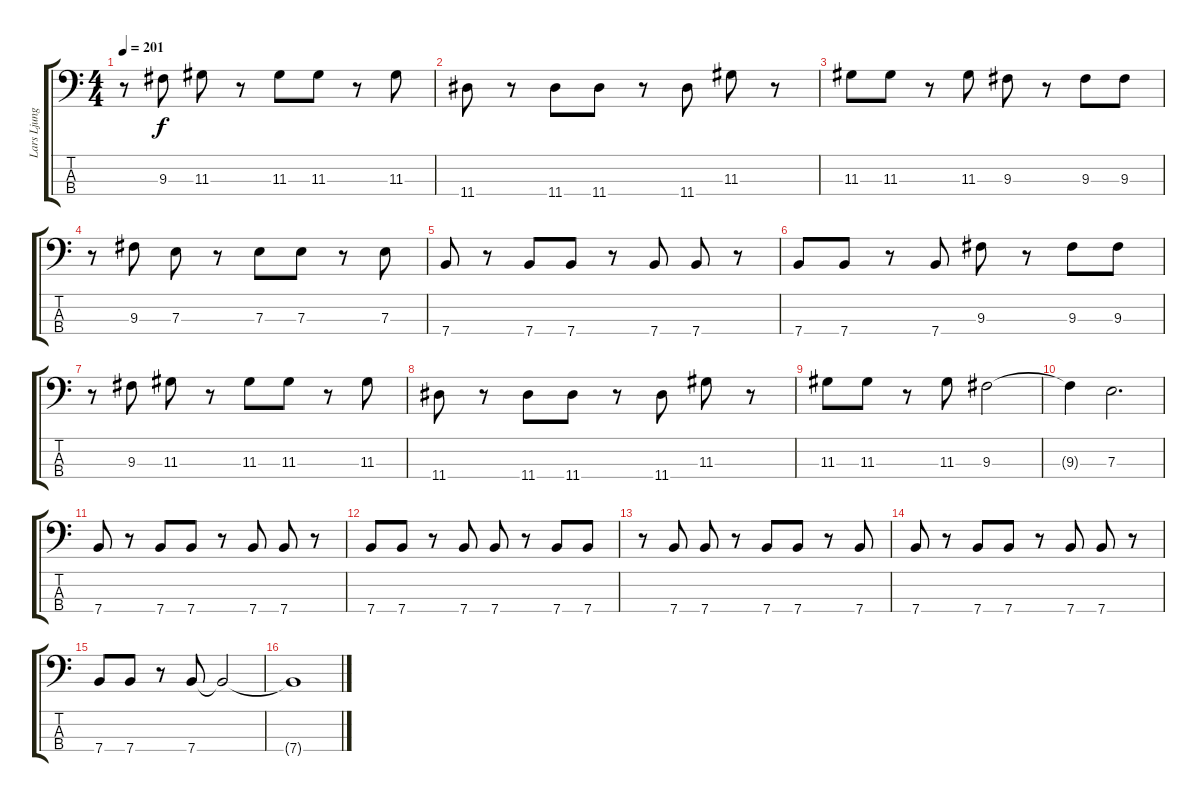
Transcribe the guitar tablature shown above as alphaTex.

\track ("Lars Ljungberg" "Lars Ljung") {instrument electricbasspick}
\staff {score tabs}
\tuning (G2 D2 A1 E1) {hide}
\ts (4 4)
\tempo 201
\clef f4
\ks c
r.8{dy f} 9.3.8 11.3.8 r.8 11.3.8 11.3.8 r.8 11.3.8 |
11.4.8 r.8 11.4.8 11.4.8 r.8 11.4.8 11.3.8 r.8 |
11.3.8 11.3.8 r.8 11.3.8 9.3.8 r.8 9.3.8 9.3.8 |
r.8 9.3.8 7.3.8 r.8 7.3.8 7.3.8 r.8 7.3.8 |
7.4.8 r.8 7.4.8 7.4.8 r.8 7.4.8 7.4.8 r.8 |
7.4.8 7.4.8 r.8 7.4.8 9.3.8 r.8 9.3.8 9.3.8 |
r.8 9.3.8 11.3.8 r.8 11.3.8 11.3.8 r.8 11.3.8 |
11.4.8 r.8 11.4.8 11.4.8 r.8 11.4.8 11.3.8 r.8 |
11.3.8 11.3.8 r.8 11.3.8 9.3.2 |
9.3{t}.4 7.3.2{d} |
7.4.8 r.8 7.4.8 7.4.8 r.8 7.4.8 7.4.8 r.8 |
7.4.8 7.4.8 r.8 7.4.8 7.4.8 r.8 7.4.8 7.4.8 |
r.8 7.4.8 7.4.8 r.8 7.4.8 7.4.8 r.8 7.4.8 |
7.4.8 r.8 7.4.8 7.4.8 r.8 7.4.8 7.4.8 r.8 |
7.4.8 7.4.8 r.8 7.4.8 7.4{t}.2 |
7.4{t}.1
